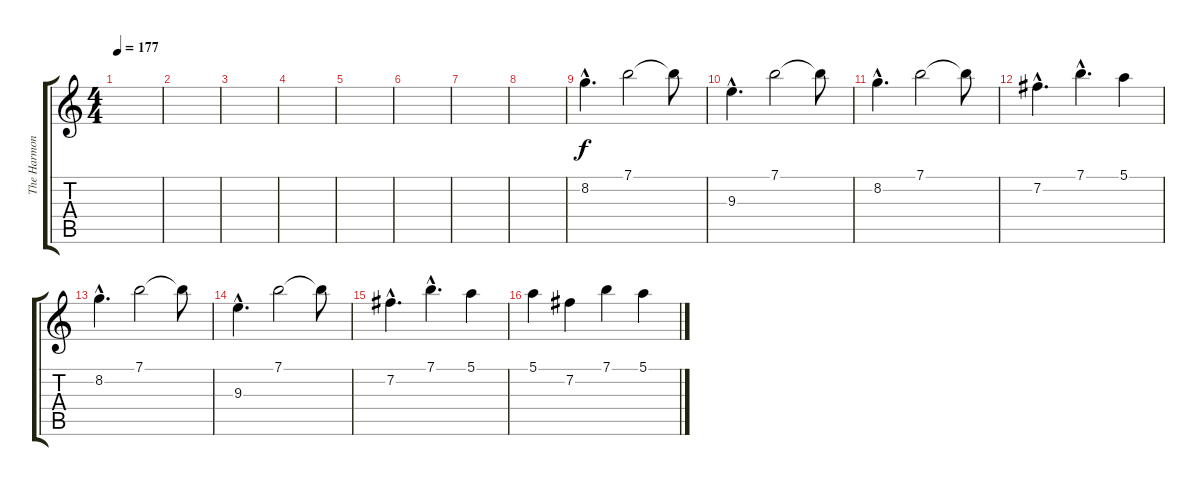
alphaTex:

\track ("The Harmony Guy" "The Harmon") {instrument distortionguitar}
\staff {score tabs}
\tuning (E4 B3 G3 D3 A2 E2) {hide}
\ts (4 4)
\tempo 177
\clef g2
\ks c
|
|
|
|
|
|
|
|
8.2{hac}.4{d} 7.1.2 7.1{t}.8 |
9.3{hac}.4{d} 7.1.2 7.1{t}.8 |
8.2{hac}.4{d} 7.1.2 7.1{t}.8 |
7.2{hac}.4{d} 7.1{hac}.4{d} 5.1.4 |
8.2{hac}.4{d} 7.1.2 7.1{t}.8 |
9.3{hac}.4{d} 7.1.2 7.1{t}.8 |
7.2{hac}.4{d} 7.1{hac}.4{d} 5.1.4 |
5.1.4 7.2.4 7.1.4 5.1.4
